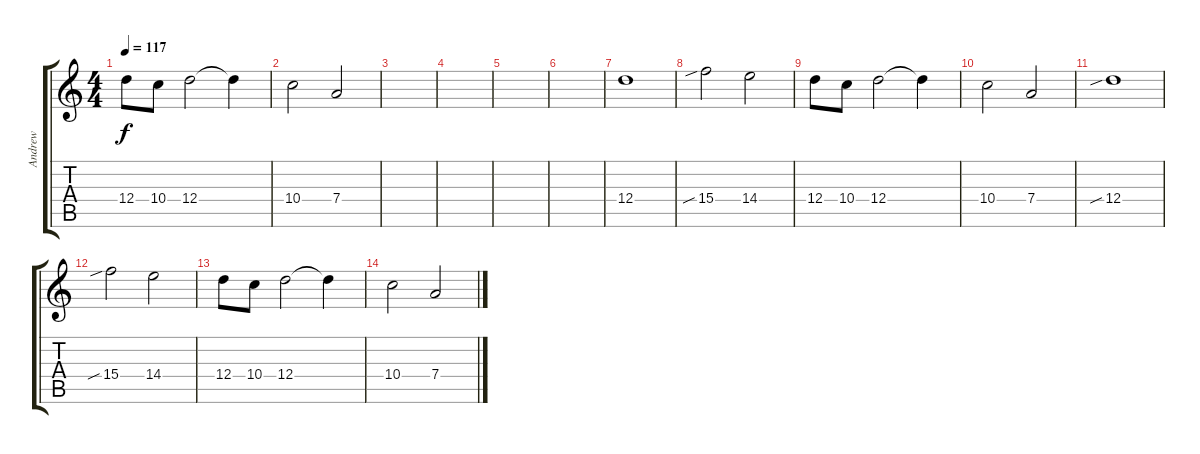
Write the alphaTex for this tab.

\track ("Andrew" "Andrew") {instrument overdrivenguitar}
\staff {score tabs}
\tuning (E4 B3 G3 D3 A2 D2) {hide}
\ts (4 4)
\tempo 117
\clef g2
\ks c
12.4.8{dy f} 10.4.8 12.4.2 12.4{t}.4 |
10.4.2 7.4.2 |
|
|
|
|
12.4.1 |
15.4{sib}.2 14.4.2 |
12.4.8 10.4.8 12.4.2 12.4{t}.4 |
10.4.2 7.4.2 |
12.4{sib}.1 |
15.4{sib}.2 14.4.2 |
12.4.8 10.4.8 12.4.2 12.4{t}.4 |
10.4.2 7.4.2
